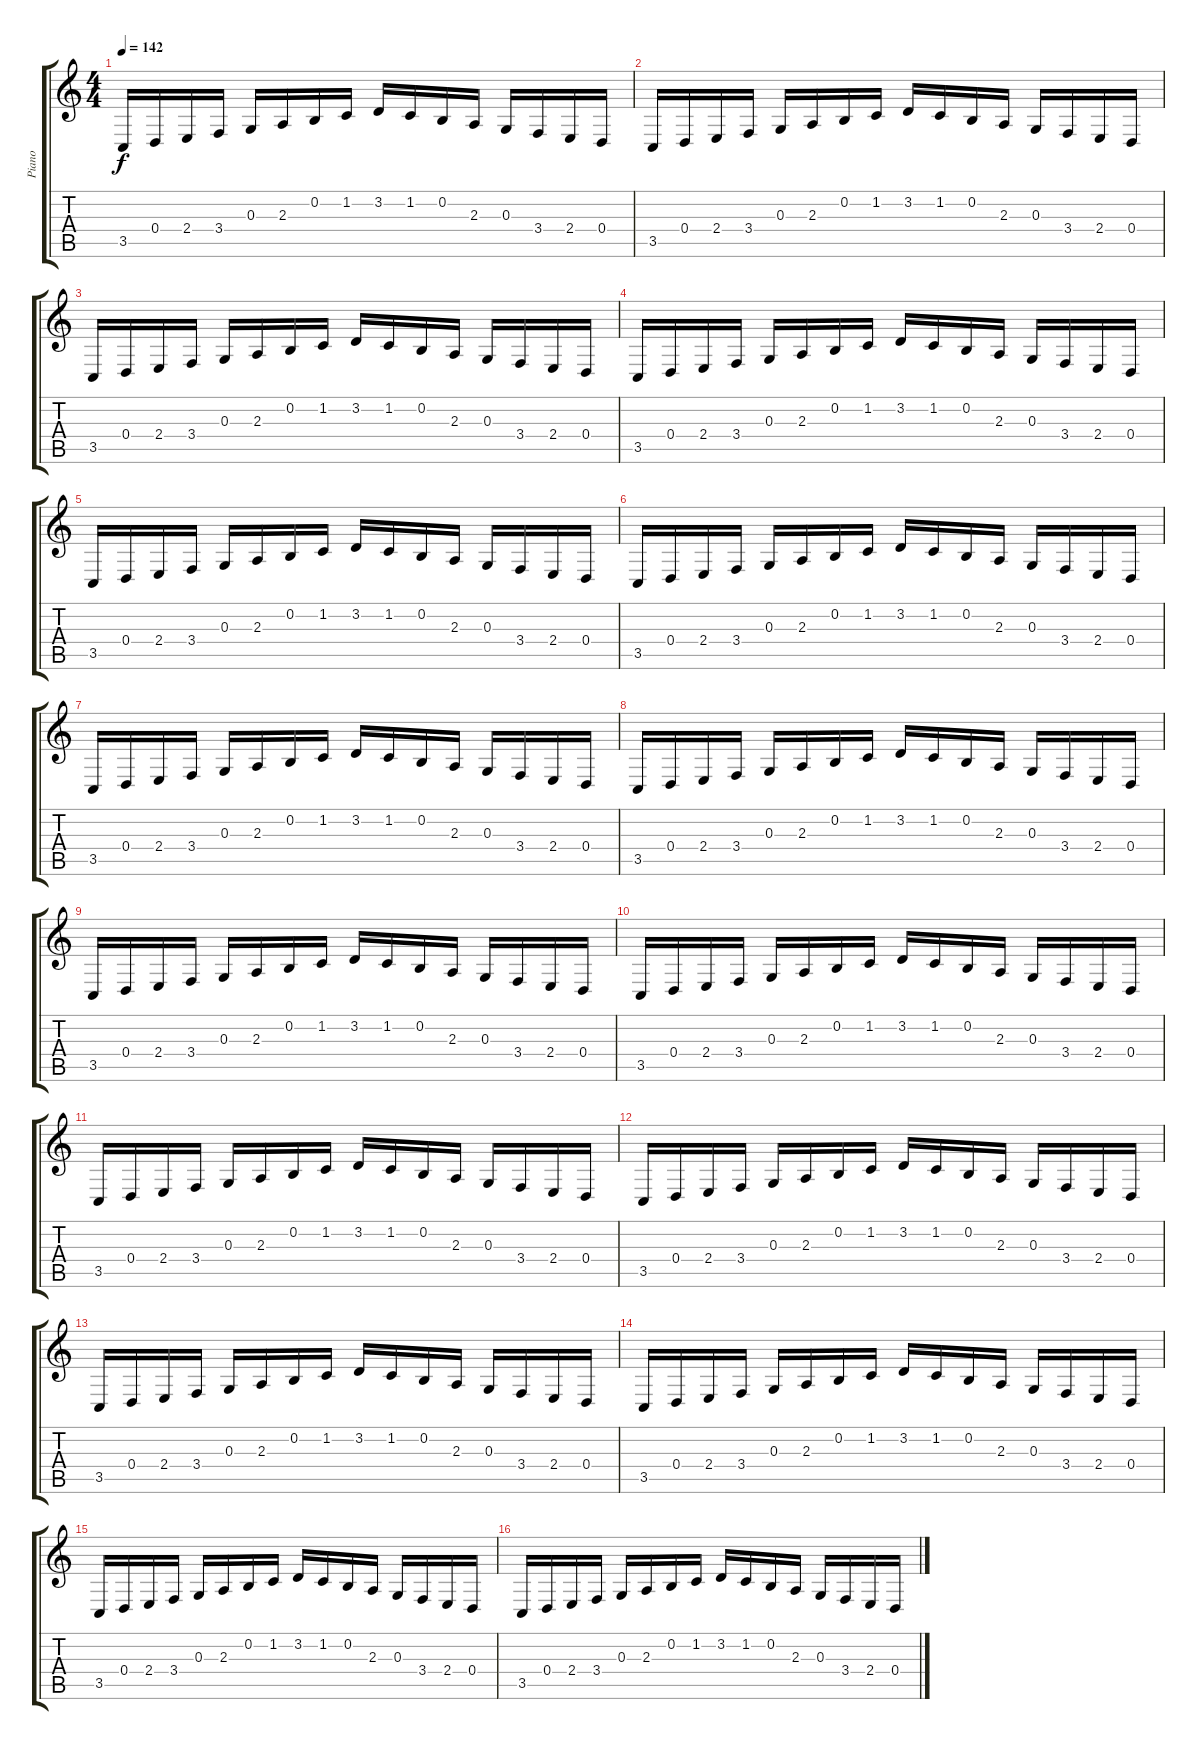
\track ("Piano" "Piano") {instrument electricpiano1}
\staff {score tabs}
\tuning (E4 B3 G3 D3 A2 E2) {hide}
\ts (4 4)
\tempo 142
\clef g2
\ks c
3.5.16{dy f volume 8} 0.4.16 2.4.16 3.4.16 0.3.16 2.3.16 0.2.16 1.2.16 3.2.16 1.2.16 0.2.16 2.3.16 0.3.16 3.4.16 2.4.16 0.4.16 |
3.5.16 0.4.16 2.4.16 3.4.16 0.3.16 2.3.16 0.2.16 1.2.16 3.2.16 1.2.16 0.2.16 2.3.16 0.3.16 3.4.16 2.4.16 0.4.16 |
3.5.16 0.4.16 2.4.16 3.4.16 0.3.16 2.3.16 0.2.16 1.2.16 3.2.16 1.2.16 0.2.16 2.3.16 0.3.16 3.4.16 2.4.16 0.4.16 |
3.5.16 0.4.16 2.4.16 3.4.16 0.3.16 2.3.16 0.2.16 1.2.16 3.2.16 1.2.16 0.2.16 2.3.16 0.3.16 3.4.16 2.4.16 0.4.16 |
3.5.16 0.4.16 2.4.16 3.4.16 0.3.16 2.3.16 0.2.16 1.2.16 3.2.16 1.2.16 0.2.16 2.3.16 0.3.16 3.4.16 2.4.16 0.4.16 |
3.5.16 0.4.16 2.4.16 3.4.16 0.3.16 2.3.16 0.2.16 1.2.16 3.2.16 1.2.16 0.2.16 2.3.16 0.3.16 3.4.16 2.4.16 0.4.16 |
3.5.16 0.4.16 2.4.16 3.4.16 0.3.16 2.3.16 0.2.16 1.2.16 3.2.16 1.2.16 0.2.16 2.3.16 0.3.16 3.4.16 2.4.16 0.4.16 |
3.5.16 0.4.16 2.4.16 3.4.16 0.3.16 2.3.16 0.2.16 1.2.16 3.2.16 1.2.16 0.2.16 2.3.16 0.3.16 3.4.16 2.4.16 0.4.16 |
3.5.16 0.4.16 2.4.16 3.4.16 0.3.16 2.3.16 0.2.16 1.2.16 3.2.16 1.2.16 0.2.16 2.3.16 0.3.16 3.4.16 2.4.16 0.4.16 |
3.5.16 0.4.16 2.4.16 3.4.16 0.3.16 2.3.16 0.2.16 1.2.16 3.2.16 1.2.16 0.2.16 2.3.16 0.3.16 3.4.16 2.4.16 0.4.16 |
3.5.16 0.4.16 2.4.16 3.4.16 0.3.16 2.3.16 0.2.16 1.2.16 3.2.16 1.2.16 0.2.16 2.3.16 0.3.16 3.4.16 2.4.16 0.4.16 |
3.5.16 0.4.16 2.4.16 3.4.16 0.3.16 2.3.16 0.2.16 1.2.16 3.2.16 1.2.16 0.2.16 2.3.16 0.3.16 3.4.16 2.4.16 0.4.16 |
3.5.16 0.4.16 2.4.16 3.4.16 0.3.16 2.3.16 0.2.16 1.2.16 3.2.16 1.2.16 0.2.16 2.3.16 0.3.16 3.4.16 2.4.16 0.4.16 |
3.5.16 0.4.16 2.4.16 3.4.16 0.3.16 2.3.16 0.2.16 1.2.16 3.2.16 1.2.16 0.2.16 2.3.16 0.3.16 3.4.16 2.4.16 0.4.16 |
3.5.16 0.4.16 2.4.16 3.4.16 0.3.16 2.3.16 0.2.16 1.2.16 3.2.16 1.2.16 0.2.16 2.3.16 0.3.16 3.4.16 2.4.16 0.4.16 |
3.5.16 0.4.16 2.4.16 3.4.16 0.3.16 2.3.16 0.2.16 1.2.16 3.2.16 1.2.16 0.2.16 2.3.16 0.3.16 3.4.16 2.4.16 0.4.16
